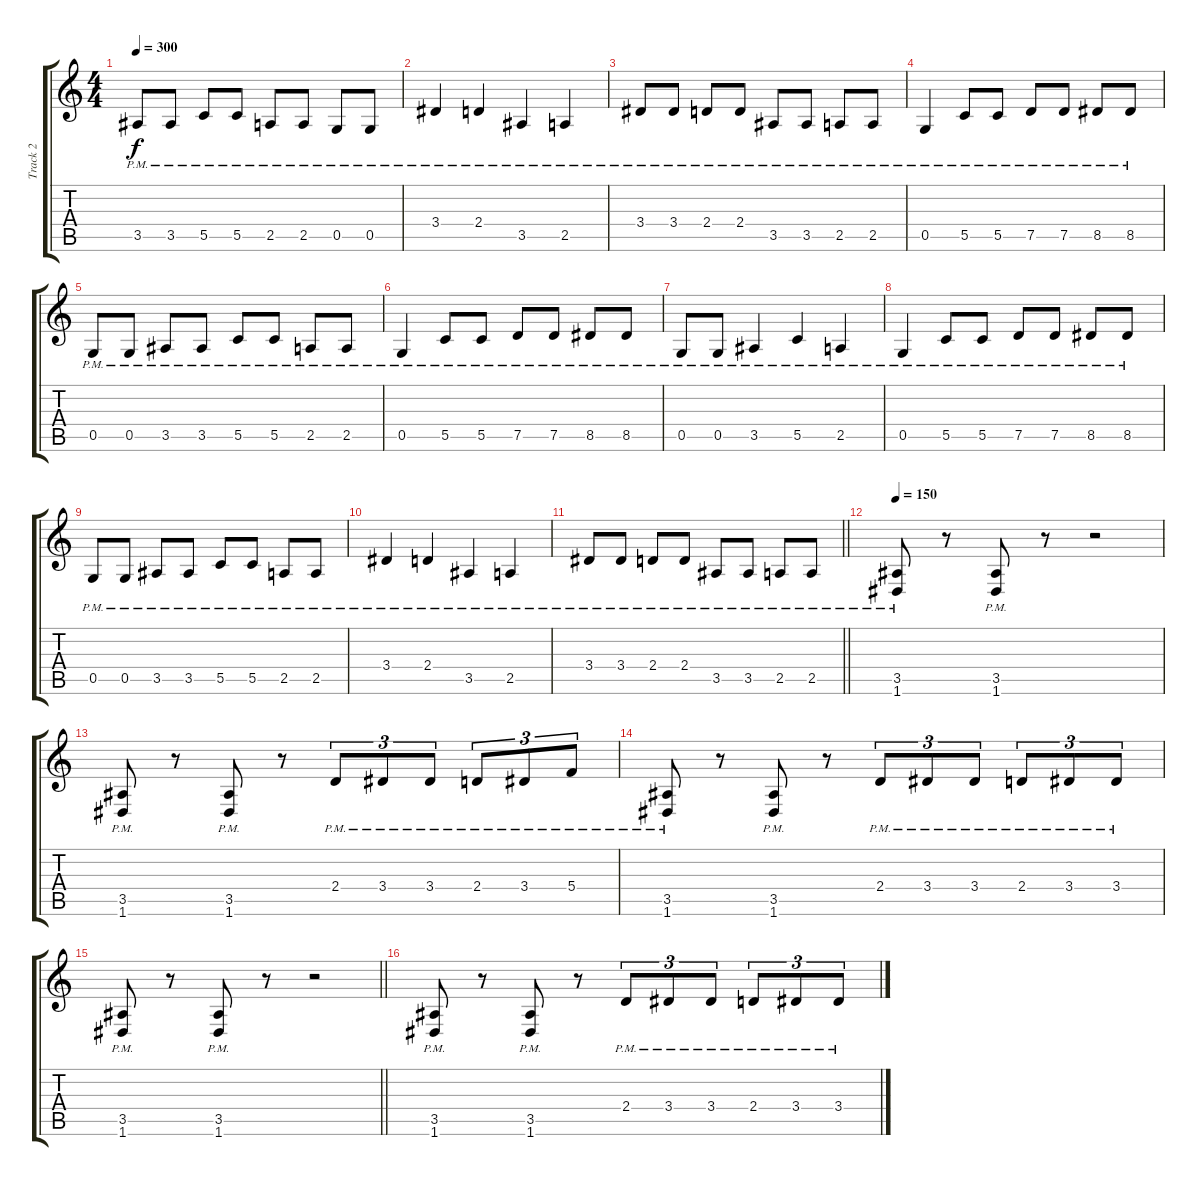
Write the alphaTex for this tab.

\track ("Track 2" "Track 2") {instrument distortionguitar}
\staff {score tabs}
\tuning (D4 A3 F3 C3 G2 D2) {hide}
\ts (4 4)
\tempo 300
\clef g2
\ks c
3.5{pm}.8{dy f} 3.5{pm}.8 5.5{pm}.8 5.5{pm}.8 2.5{pm}.8 2.5{pm}.8 0.5{pm}.8 0.5{pm}.8 |
3.4{pm}.4 2.4{pm}.4 3.5{pm}.4 2.5{pm}.4 |
3.4{pm}.8 3.4{pm}.8 2.4{pm}.8 2.4{pm}.8 3.5{pm}.8 3.5{pm}.8 2.5{pm}.8 2.5{pm}.8 |
0.5{pm}.4 5.5{pm}.8 5.5{pm}.8 7.5{pm}.8 7.5{pm}.8 8.5{pm}.8 8.5{pm}.8 |
0.5{pm}.8 0.5{pm}.8 3.5{pm}.8 3.5{pm}.8 5.5{pm}.8 5.5{pm}.8 2.5{pm}.8 2.5{pm}.8 |
0.5{pm}.4 5.5{pm}.8 5.5{pm}.8 7.5{pm}.8 7.5{pm}.8 8.5{pm}.8 8.5{pm}.8 |
0.5{pm}.8 0.5{pm}.8 3.5{pm}.4 5.5{pm}.4 2.5{pm}.4 |
0.5{pm}.4 5.5{pm}.8 5.5{pm}.8 7.5{pm}.8 7.5{pm}.8 8.5{pm}.8 8.5{pm}.8 |
0.5{pm}.8 0.5{pm}.8 3.5{pm}.8 3.5{pm}.8 5.5{pm}.8 5.5{pm}.8 2.5{pm}.8 2.5{pm}.8 |
3.4{pm}.4 2.4{pm}.4 3.5{pm}.4 2.5{pm}.4 |
\barLineRight lightlight
3.4{pm}.8 3.4{pm}.8 2.4{pm}.8 2.4{pm}.8 3.5{pm}.8 3.5{pm}.8 2.5{pm}.8 2.5{pm}.8 |
\section ("" "")
\tempo 150
(3.5{pm} 1.6{pm}).8 r.8 (3.5{pm} 1.6{pm}).8 r.8 r.2 |
(3.5{pm} 1.6{pm}).8 r.8 (3.5{pm} 1.6{pm}).8 r.8 2.4{pm}.8{tu (3 2)} 3.4{pm}.8{tu (3 2)} 3.4{pm}.8{tu (3 2)} 2.4{pm}.8{tu (3 2)} 3.4{pm}.8{tu (3 2)} 5.4{pm}.8{tu (3 2)} |
(3.5{pm} 1.6{pm}).8 r.8 (3.5{pm} 1.6{pm}).8 r.8 2.4{pm}.8{tu (3 2)} 3.4{pm}.8{tu (3 2)} 3.4{pm}.8{tu (3 2)} 2.4{pm}.8{tu (3 2)} 3.4{pm}.8{tu (3 2)} 3.4{pm}.8{tu (3 2)} |
\barLineRight lightlight
(3.5{pm} 1.6{pm}).8 r.8 (3.5{pm} 1.6{pm}).8 r.8 r.2 |
\section ("" "")
(3.5{pm} 1.6{pm}).8 r.8 (3.5{pm} 1.6{pm}).8 r.8 2.4{pm}.8{tu (3 2)} 3.4{pm}.8{tu (3 2)} 3.4{pm}.8{tu (3 2)} 2.4{pm}.8{tu (3 2)} 3.4{pm}.8{tu (3 2)} 3.4{pm}.8{tu (3 2)}
